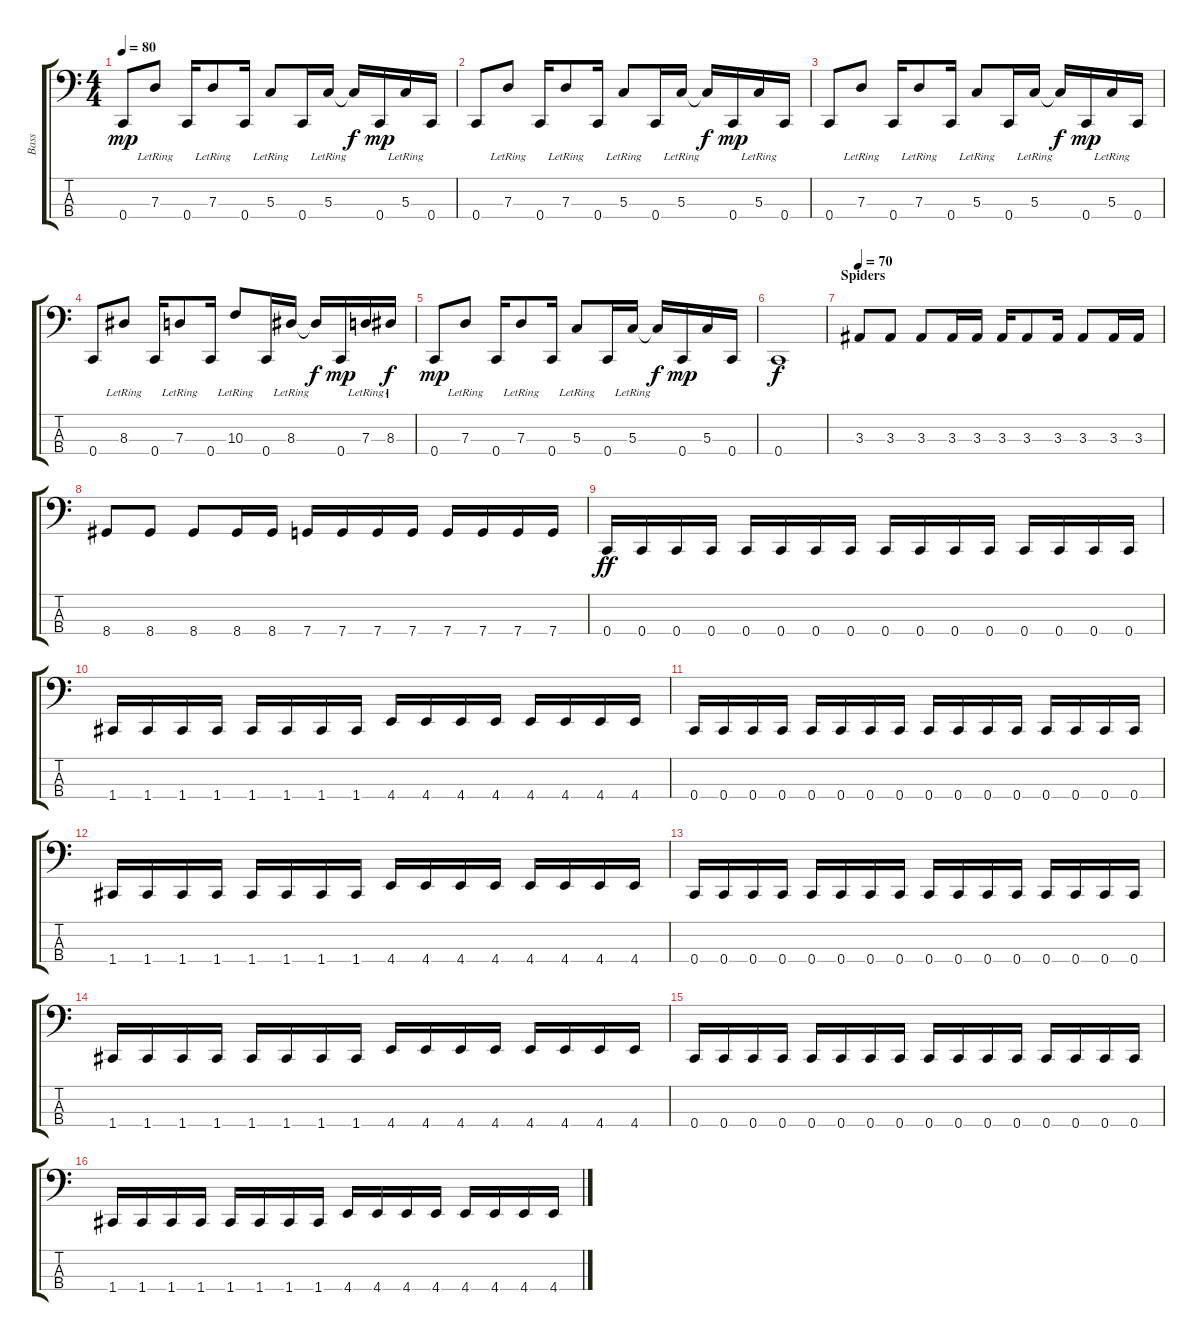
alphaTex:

\track ("Bass" "Bass") {instrument slapbass2}
\staff {score tabs}
\tuning (F2 C2 G1 C1) {hide}
\ts (4 4)
\tempo 80
\clef f4
\ks c
0.4.8{dy mp} 7.3{lr}.8 0.4.16 7.3{lr}.8 0.4.16 5.3{lr}.8 0.4.16 5.3{lr}.16 5.3{t}.16{dy f} 0.4.16{dy mp} 5.3{lr}.16 0.4.16 |
0.4.8 7.3{lr}.8 0.4.16 7.3{lr}.8 0.4.16 5.3{lr}.8 0.4.16 5.3{lr}.16 5.3{t}.16{dy f} 0.4.16{dy mp} 5.3{lr}.16 0.4.16 |
0.4.8 7.3{lr}.8 0.4.16 7.3{lr}.8 0.4.16 5.3{lr}.8 0.4.16 5.3{lr}.16 5.3{t}.16{dy f} 0.4.16{dy mp} 5.3{lr}.16 0.4.16 |
0.4.8 8.3{lr}.8 0.4.16 7.3{lr}.8 0.4.16 10.3{lr}.8 0.4.16 8.3{lr}.16 8.3{t}.16{dy f} 0.4.16{dy mp} 7.3{lr}.16 8.3{lr}.16{dy f} |
0.4.8{dy mp} 7.3{lr}.8 0.4.16 7.3{lr}.8 0.4.16 5.3{lr}.8 0.4.16 5.3{lr}.16 5.3{t}.16{dy f} 0.4.16{dy mp} 5.3.16 0.4.16 |
0.4.1{dy f} |
\section ("" "Spiders")
\tempo 70
3.3.8{volume 14 instrument electricbassfinger} 3.3.8 3.3.8 3.3.16 3.3.16 3.3.16 3.3.8 3.3.16 3.3.8 3.3.16 3.3.16 |
8.4.8 8.4.8 8.4.8 8.4.16 8.4.16 7.4.16 7.4.16 7.4.16 7.4.16 7.4.16 7.4.16 7.4.16 7.4.16 |
0.4.16{dy ff} 0.4.16 0.4.16 0.4.16 0.4.16 0.4.16 0.4.16 0.4.16 0.4.16 0.4.16 0.4.16 0.4.16 0.4.16 0.4.16 0.4.16 0.4.16 |
1.4.16 1.4.16 1.4.16 1.4.16 1.4.16 1.4.16 1.4.16 1.4.16 4.4.16 4.4.16 4.4.16 4.4.16 4.4.16 4.4.16 4.4.16 4.4.16 |
0.4.16 0.4.16 0.4.16 0.4.16 0.4.16 0.4.16 0.4.16 0.4.16 0.4.16 0.4.16 0.4.16 0.4.16 0.4.16 0.4.16 0.4.16 0.4.16 |
1.4.16 1.4.16 1.4.16 1.4.16 1.4.16 1.4.16 1.4.16 1.4.16 4.4.16 4.4.16 4.4.16 4.4.16 4.4.16 4.4.16 4.4.16 4.4.16 |
0.4.16 0.4.16 0.4.16 0.4.16 0.4.16 0.4.16 0.4.16 0.4.16 0.4.16 0.4.16 0.4.16 0.4.16 0.4.16 0.4.16 0.4.16 0.4.16 |
1.4.16 1.4.16 1.4.16 1.4.16 1.4.16 1.4.16 1.4.16 1.4.16 4.4.16 4.4.16 4.4.16 4.4.16 4.4.16 4.4.16 4.4.16 4.4.16 |
0.4.16 0.4.16 0.4.16 0.4.16 0.4.16 0.4.16 0.4.16 0.4.16 0.4.16 0.4.16 0.4.16 0.4.16 0.4.16 0.4.16 0.4.16 0.4.16 |
1.4.16 1.4.16 1.4.16 1.4.16 1.4.16 1.4.16 1.4.16 1.4.16 4.4.16 4.4.16 4.4.16 4.4.16 4.4.16 4.4.16 4.4.16 4.4.16
